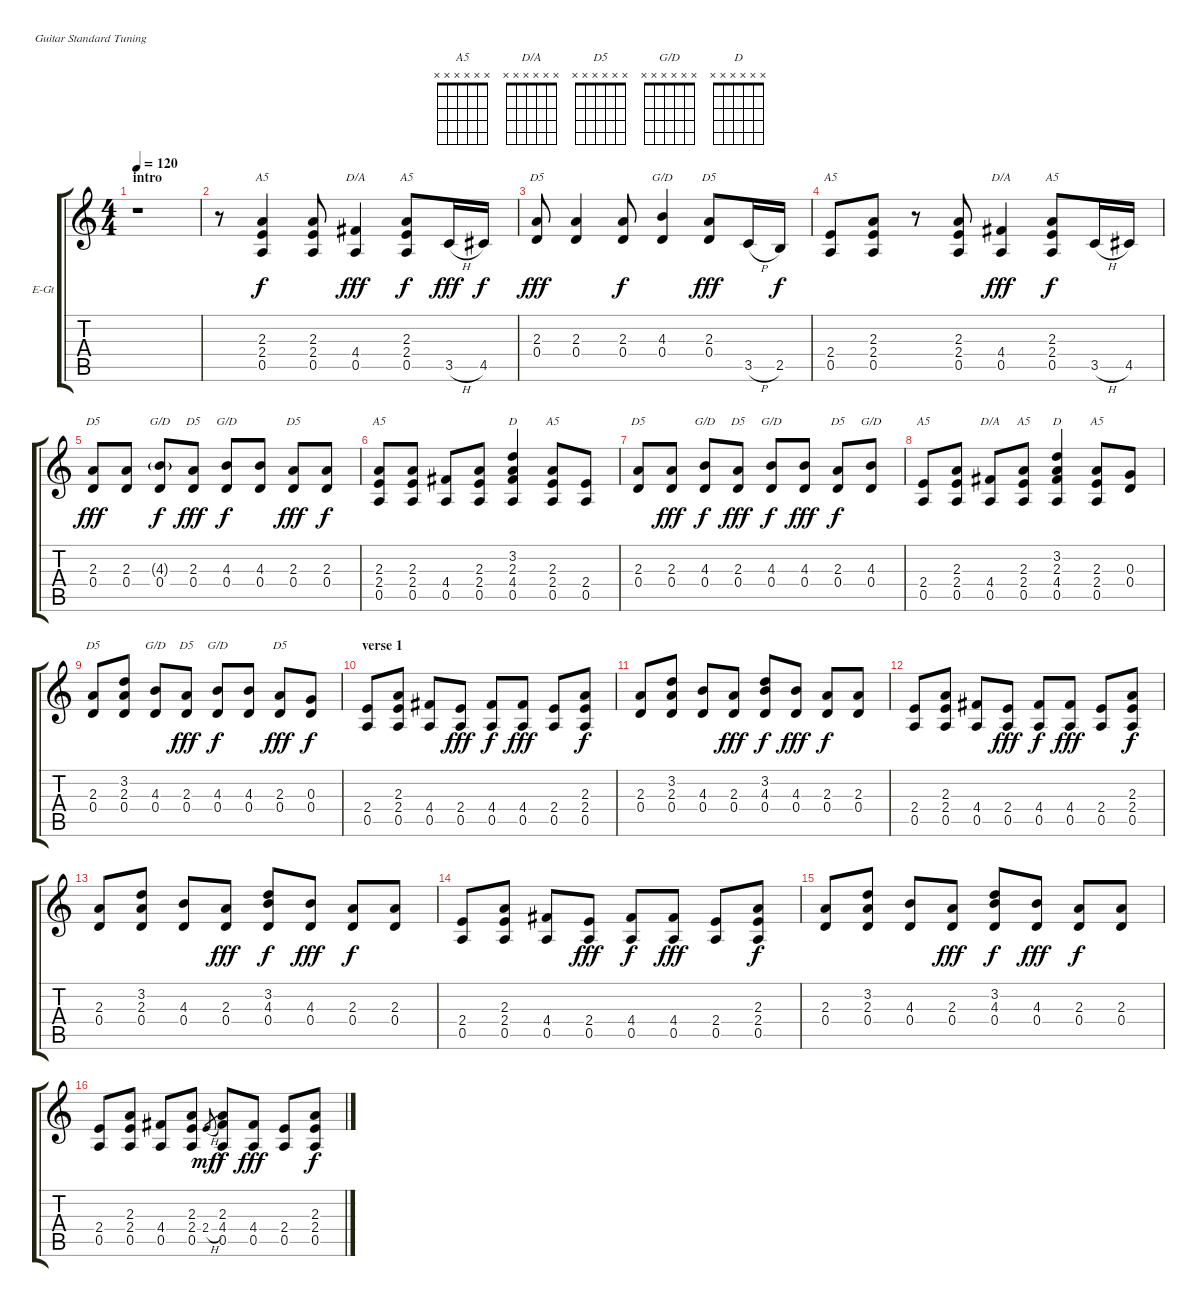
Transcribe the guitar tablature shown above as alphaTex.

\bracketExtendMode groupsimilarinstruments
\firstSystemTrackNameOrientation horizontal
\otherSystemsTrackNameOrientation horizontal
\track ("Guitar 1" "E-Gt") {instrument electricguitarclean}
\staff {score tabs}
\tuning (E4 B3 G3 D3 A2 E2)
\chord ("A5" x x x x x x)
\chord ("D/A" x x x x x x)
\chord ("D5" x x x x x x)
\chord ("G/D" x x x x x x)
\chord ("D" x x x x x x)
\ts (4 4)
\section ("" "intro")
\tempo 120
\clef g2
\ks c
r.1{dy f instrument electricguitarclean} |
r.8 (2.3 2.4 0.5).4{ch "A5"} (2.3 2.4 0.5).8 (4.4 0.5).4{ch "D/A" dy fff} (2.3 2.4 0.5).8{ch "A5" dy f} 3.5{h}.16{dy fff} 4.5.16{dy f} |
(2.3 0.4).8{ch "D5" dy fff} (2.3 0.4).4 (2.3 0.4).8{dy f} (4.3 0.4).4{ch "G/D"} (2.3 0.4).8{ch "D5" dy fff} 3.5{h}.16 2.5.16{dy f} |
(2.4 0.5).8{ch "A5"} (2.3 2.4 0.5).8 r.8 (2.3 2.4 0.5).8 (4.4 0.5).4{ch "D/A" dy fff} (2.3 2.4 0.5).8{ch "A5" dy f} 3.5{h}.16 4.5.16 |
(2.3 0.4).8{ch "D5" dy fff} (2.3 0.4).8 (4.3{g} 0.4).8{ch "G/D" dy f} (2.3 0.4).8{ch "D5" dy fff} (4.3 0.4).8{ch "G/D" dy f} (4.3 0.4).8 (2.3 0.4).8{ch "D5" dy fff} (2.3 0.4).8{dy f} |
(2.3 2.4 0.5).8{ch "A5"} (2.3 2.4 0.5).8 (4.4 0.5).8 (2.3 2.4 0.5).8 (3.2 2.3 4.4 0.5).4{ch "D"} (2.3 2.4 0.5).8{ch "A5"} (2.4 0.5).8 |
(2.3 0.4).8{ch "D5"} (2.3 0.4).8{dy fff} (4.3 0.4).8{ch "G/D" dy f} (2.3 0.4).8{ch "D5" dy fff} (4.3 0.4).8{ch "G/D" dy f} (4.3 0.4).8{dy fff} (2.3 0.4).8{ch "D5" dy f} (4.3 0.4).8{ch "G/D"} |
(2.4 0.5).8{ch "A5"} (2.3 2.4 0.5).8 (4.4 0.5).8{ch "D/A"} (2.3 2.4 0.5).8{ch "A5"} (3.2 2.3 4.4 0.5).4{ch "D"} (2.3 2.4 0.5).8{ch "A5"} (0.3 0.4).8 |
(2.3 0.4).8{ch "D5"} (3.2 2.3 0.4).8 (4.3 0.4).8{ch "G/D"} (2.3 0.4).8{ch "D5" dy fff} (4.3 0.4).8{ch "G/D" dy f} (4.3 0.4).8 (2.3 0.4).8{ch "D5" dy fff} (0.3 0.4).8{dy f} |
\section ("" "verse 1")
(2.4 0.5).8 (2.3 2.4 0.5).8 (4.4 0.5).8 (2.4 0.5).8{dy fff} (4.4 0.5).8{dy f} (4.4 0.5).8{dy fff} (2.4 0.5).8 (2.3 2.4 0.5).8{dy f} |
(2.3 0.4).8 (3.2 2.3 0.4).8 (4.3 0.4).8 (2.3 0.4).8{dy fff} (3.2 4.3 0.4).8{dy f} (4.3 0.4).8{dy fff} (2.3 0.4).8{dy f} (2.3 0.4).8 |
(2.4 0.5).8 (2.3 2.4 0.5).8 (4.4 0.5).8 (2.4 0.5).8{dy fff} (4.4 0.5).8{dy f} (4.4 0.5).8{dy fff} (2.4 0.5).8 (2.3 2.4 0.5).8{dy f} |
(2.3 0.4).8 (3.2 2.3 0.4).8 (4.3 0.4).8 (2.3 0.4).8{dy fff} (3.2 4.3 0.4).8{dy f} (4.3 0.4).8{dy fff} (2.3 0.4).8{dy f} (2.3 0.4).8 |
(2.4 0.5).8 (2.3 2.4 0.5).8 (4.4 0.5).8 (2.4 0.5).8{dy fff} (4.4 0.5).8{dy f} (4.4 0.5).8{dy fff} (2.4 0.5).8 (2.3 2.4 0.5).8{dy f} |
(2.3 0.4).8 (3.2 2.3 0.4).8 (4.3 0.4).8 (2.3 0.4).8{dy fff} (3.2 4.3 0.4).8{dy f} (4.3 0.4).8{dy fff} (2.3 0.4).8{dy f} (2.3 0.4).8 |
(2.4 0.5).8 (2.3 2.4 0.5).8 (4.4 0.5).8 (2.3 2.4 0.5).8 2.4{h}.8{gr dy mf} (2.3 4.4 0.5).8{dy f} (4.4 0.5).8{dy fff} (2.4 0.5).8 (2.3 2.4 0.5).8{dy f}
